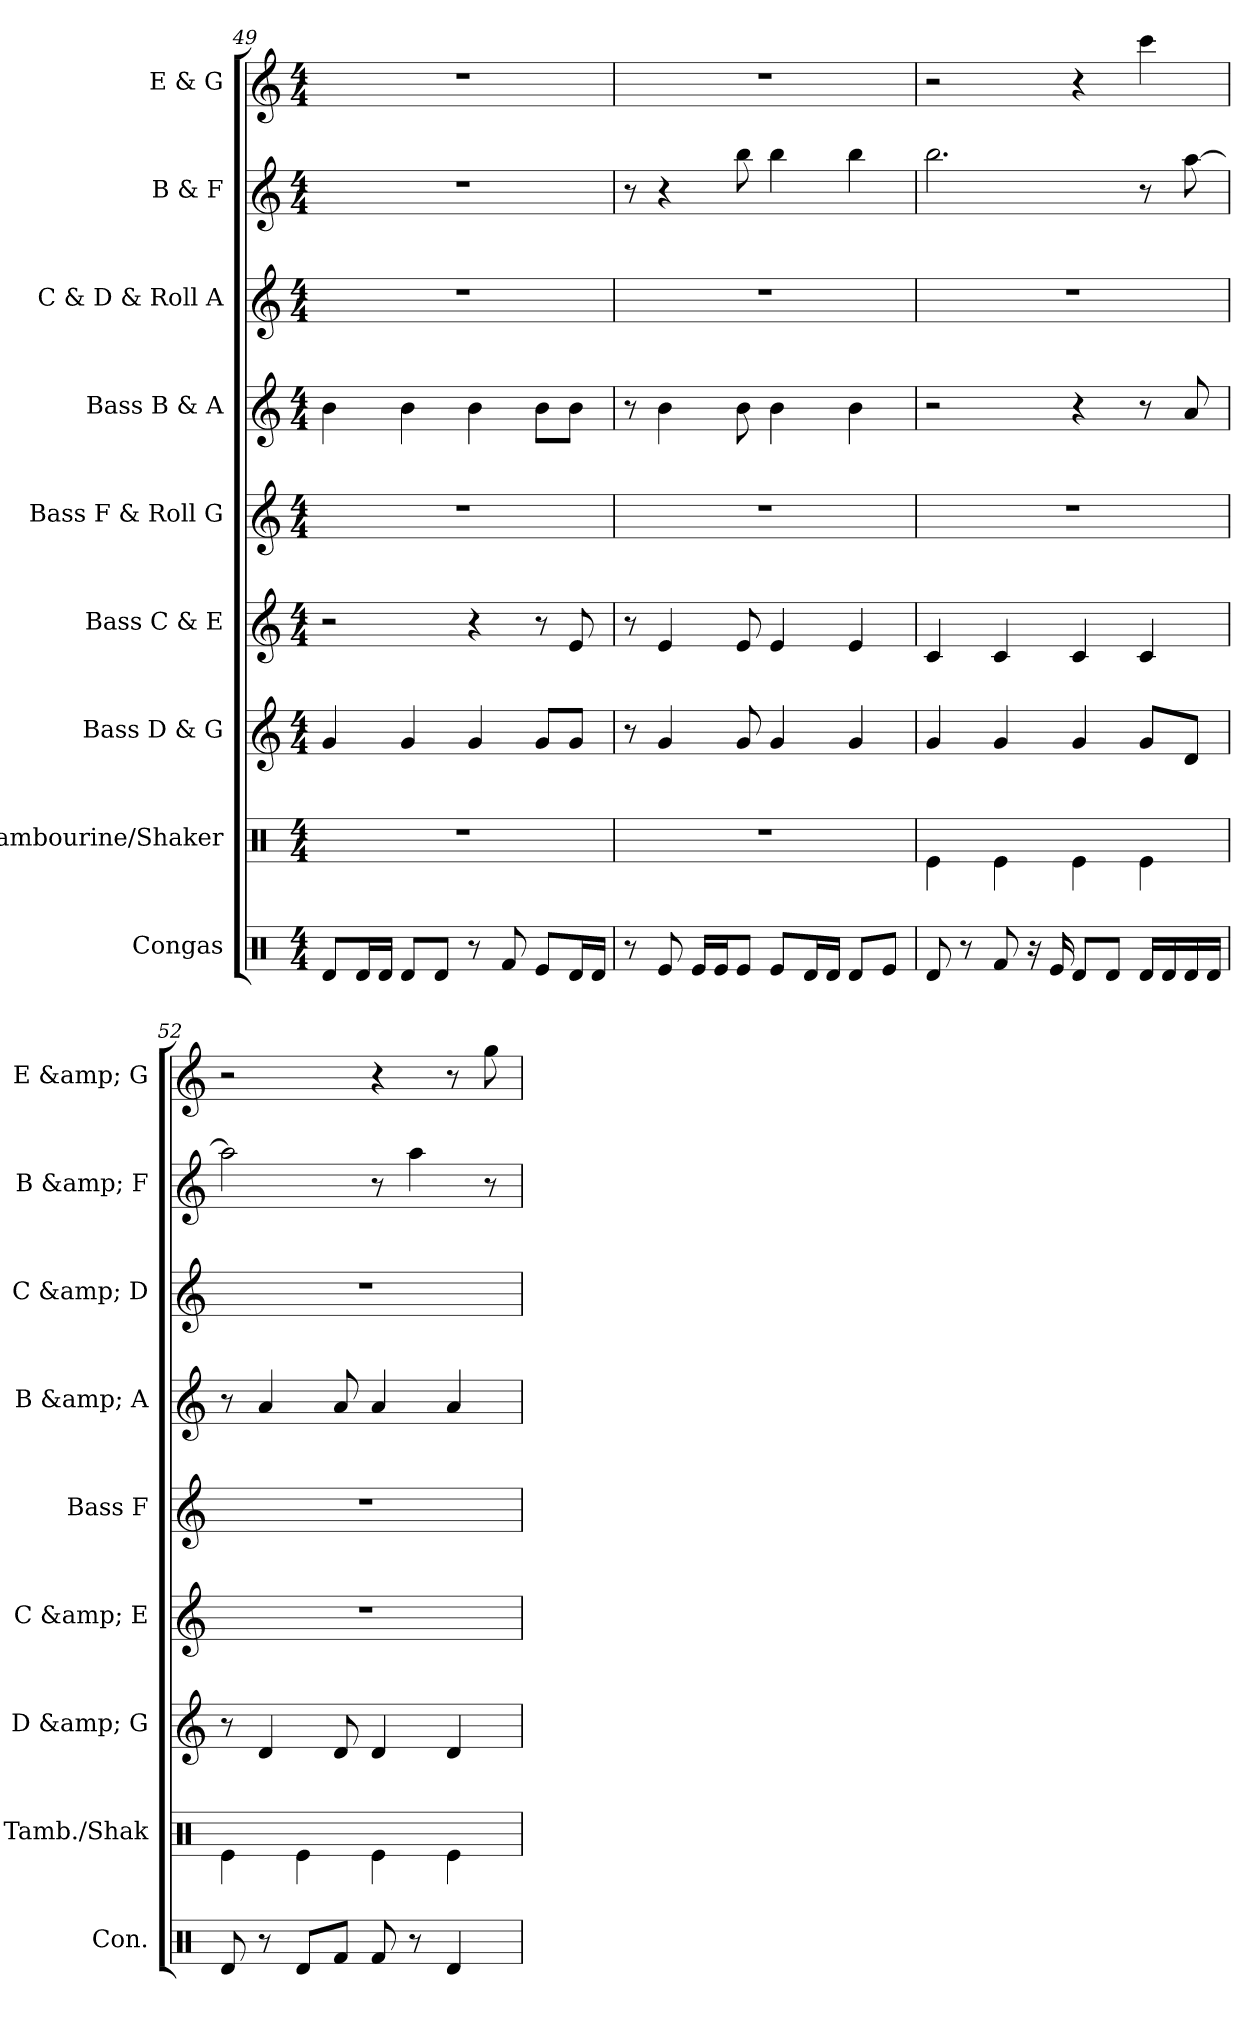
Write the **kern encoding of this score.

**kern	**kern	**kern	**kern	**kern	**kern	**kern	**kern	**kern
*part9	*part8	*part7	*part6	*part5	*part4	*part3	*part2	*part1
*staff9	*staff8	*staff7	*staff6	*staff5	*staff4	*staff3	*staff2	*staff1
*I"Congas	*I"Tambourine/Shaker	*I"Bass D &amp; G	*I"Bass C &amp; E	*I"Bass F &amp; Roll G	*I"Bass B &amp; A	*I"C &amp; D &amp; Roll A	*I"B &amp; F	*I"E &amp; G
*I'Con.	*I'Tamb./Shak	*I'D &amp; G	*I'C &amp; E	*I'Bass F	*I'B &amp; A	*I'C &amp; D	*I'B &amp; F	*I'E &amp; G
!!LO:PB:g=z
*clefX	*clefX	*clefG2	*clefG2	*clefG2	*clefG2	*clefG2	*clefG2	*clefG2
*k[]	*k[]	*k[]	*k[]	*k[]	*k[]	*k[]	*k[]	*k[]
*M4/4	*M4/4	*M4/4	*M4/4	*M4/4	*M4/4	*M4/4	*M4/4	*M4/4
=49	=49	=49	=49	=49	=49	=49	=49	=49
8Rd/L	1r	4g/	2r	1r	4b\	1r	1r	1r
16Rd/L	.	.	.	.	.	.	.	.
16Rd/JJ	.	.	.	.	.	.	.	.
8Rd/L	.	4g/	.	.	4b\	.	.	.
8Rd/J	.	.	.	.	.	.	.	.
8r	.	4g/	4r	.	4b\	.	.	.
8Rf/	.	.	.	.	.	.	.	.
8Re/L	.	8g/L	8r	.	8b\L	.	.	.
16Rd/L	.	8g/J	8e/	.	8b\J	.	.	.
16Rd/JJ	.	.	.	.	.	.	.	.
=50	=50	=50	=50	=50	=50	=50	=50	=50
8r	1r	8r	8r	1r	8r	1r	8r	1r
8Re/	.	4g/	4e/	.	4b\	.	4r	.
16Re/LL	.	.	.	.	.	.	.	.
16Re/J	.	.	.	.	.	.	.	.
8Re/J	.	8g/	8e/	.	8b\	.	8bb\	.
8Re/L	.	4g/	4e/	.	4b\	.	4bb\	.
16Rd/L	.	.	.	.	.	.	.	.
16Rd/JJ	.	.	.	.	.	.	.	.
8Rd/L	.	4g/	4e/	.	4b\	.	4bb\	.
8Re/J	.	.	.	.	.	.	.	.
=51	=51	=51	=51	=51	=51	=51	=51	=51
8Rd/	4Re\	4g/	4c/	1r	2r	1r	2.bb\	2r
8r	.	.	.	.	.	.	.	.
8Rf/	4Re\	4g/	4c/	.	.	.	.	.
16r	.	.	.	.	.	.	.	.
16Re/	.	.	.	.	.	.	.	.
8Rd/L	4Re\	4g/	4c/	.	4r	.	.	4r
8Rd/J	.	.	.	.	.	.	.	.
16Rd/LL	4Re\	8g/L	4c/	.	8r	.	8r	4ccc\
16Rd/	.	.	.	.	.	.	.	.
16Rd/	.	8d/J	.	.	8a/	.	[8aa\	.
16Rd/JJ	.	.	.	.	.	.	.	.
=52	=52	=52	=52	=52	=52	=52	=52	=52
8Rd/	4Re\	8r	1r	1r	8r	1r	2aa\]	2r
8r	.	4d/	.	.	4a/	.	.	.
8Rd/L	4Re\	.	.	.	.	.	.	.
8Rf/J	.	8d/	.	.	8a/	.	.	.
8Rf/	4Re\	4d/	.	.	4a/	.	8r	4r
8r	.	.	.	.	.	.	4aa\	.
4Rd/	4Re\	4d/	.	.	4a/	.	.	8r
.	.	.	.	.	.	.	8r	8gg\
=	=	=	=	=	=	=	=	=
*-	*-	*-	*-	*-	*-	*-	*-	*-
